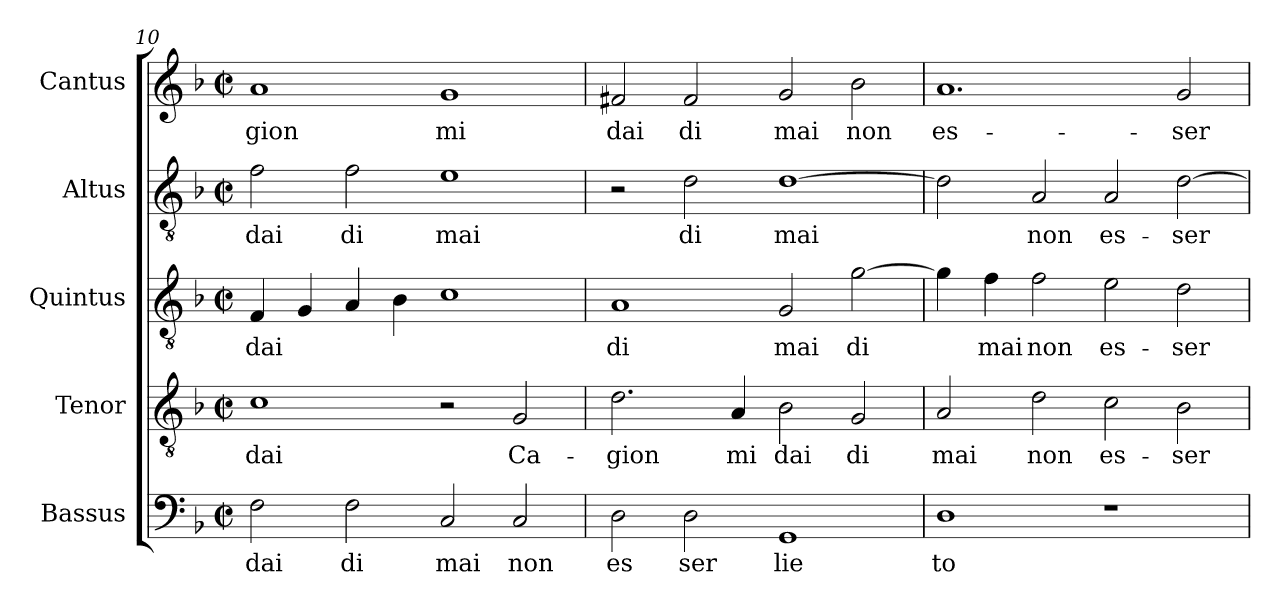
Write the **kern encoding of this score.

**kern	**text	**kern	**text	**kern	**text	**kern	**text	**kern	**text
*part5	*part5	*part4	*part4	*part3	*part3	*part2	*part2	*part1	*part1
*staff5	*staff5	*staff4	*staff4	*staff3	*staff3	*staff2	*staff2	*staff1	*staff1
*I"Bassus	*	*I"Tenor	*	*I"Quintus	*	*I"Altus	*	*I"Cantus	*
*clefF4	*	*clefGv2	*	*clefGv2	*	*clefGv2	*	*clefG2	*
*k[b-]	*	*k[b-]	*	*k[b-]	*	*k[b-]	*	*k[b-]	*
*F:	*	*F:	*	*F:	*	*F:	*	*F:	*
*M2/2	*	*M2/2	*	*M2/2	*	*M2/2	*	*M2/2	*
*met(c|)	*	*met(c|)	*	*met(c|)	*	*met(c|)	*	*met(c|)	*
=10	=10	=10	=10	=10	=10	=10	=10	=10	=10
!	!LO:LY:b:cj	!	!LO:LY:b:cj	!	!LO:LY:b:cj	!	!LO:LY:b:cj	!	!LO:LY:b:cj
2F\	dai	1c	dai	4F/	dai	2f\	dai	1a	gion
!	!	!	!	!	!LO:LY:b:cj	!	!	!	!
.	.	.	.	4G/	.	.	.	.	.
!	!LO:LY:b:cj	!	!	!	!LO:LY:b:cj	!	!LO:LY:b:cj	!	!
2F\	di	.	.	4A/	.	2f\	di	.	.
!	!	!	!	!	!LO:LY:b:cj	!	!	!	!
.	.	.	.	4B-\	.	.	.	.	.
!	!LO:LY:b:cj	!	!	!	!LO:LY:b:cj	!	!LO:LY:b:cj	!	!LO:LY:b:cj
2C/	mai	2r	.	1c	.	1e	mai	1g	mi
!	!LO:LY:b:cj	!	!LO:LY:b:cj	!	!	!	!	!	!
2C/	non	2G/	Ca-	.	.	.	.	.	.
=11	=11	=11	=11	=11	=11	=11	=11	=11	=11
!	!LO:LY:b:cj	!	!LO:LY:b:cj	!	!LO:LY:b:cj	!	!	!	!LO:LY:b:cj
2D\	es	2.d\	-gion	1A	di	2r	.	2f#X/	dai
!	!LO:LY:b:cj	!	!	!	!	!	!LO:LY:b:cj	!	!LO:LY:b:cj
2D\	ser	.	.	.	.	2d\	di	2f#/	di
!	!	!	!LO:LY:b:cj	!	!	!	!	!	!
.	.	4A/	mi	.	.	.	.	.	.
!	!LO:LY:b:cj	!	!LO:LY:b:cj	!	!LO:LY:b:cj	!	!LO:LY:b:cj	!	!LO:LY:b:cj
1GG	lie	2B-\	dai	2G/	mai	[<1d	mai	2g/	mai
!	!	!	!LO:LY:b:cj	!	!LO:LY:b:cj	!	!	!	!LO:LY:b:cj
.	.	2G/	di	[<2g\	di	.	.	2b-\	non
!!LO:PB:g=z
=12	=12	=12	=12	=12	=12	=12	=12	=12	=12
!	!LO:LY:b:cj	!	!LO:LY:b:cj	!	!LO:LY:b:cj	!	!LO:LY:b:cj	!	!LO:LY:b:cj
1D	to	2A/	mai	4g\]	.	2d\]	.	1.a	es-
!	!	!	!	!	!LO:LY:b:cj	!	!	!	!
.	.	.	.	4f\	mai	.	.	.	.
!	!	!	!LO:LY:b:cj	!	!LO:LY:b:cj	!	!LO:LY:b:cj	!	!
.	.	2d\	non	2f\	non	2A/	non	.	.
!	!	!	!LO:LY:b:cj	!	!LO:LY:b:cj	!	!LO:LY:b:cj	!	!
1r	.	2c\	es-	2e\	es-	2A/	es-	.	.
!	!	!	!LO:LY:b:cj	!	!LO:LY:b:cj	!	!LO:LY:b:cj	!	!LO:LY:b:cj
.	.	2B-\	-ser	2d\	-ser	[>2d\	-ser	2g/	-ser
=	=	=	=	=	=	=	=	=	=
*-	*-	*-	*-	*-	*-	*-	*-	*-	*-
